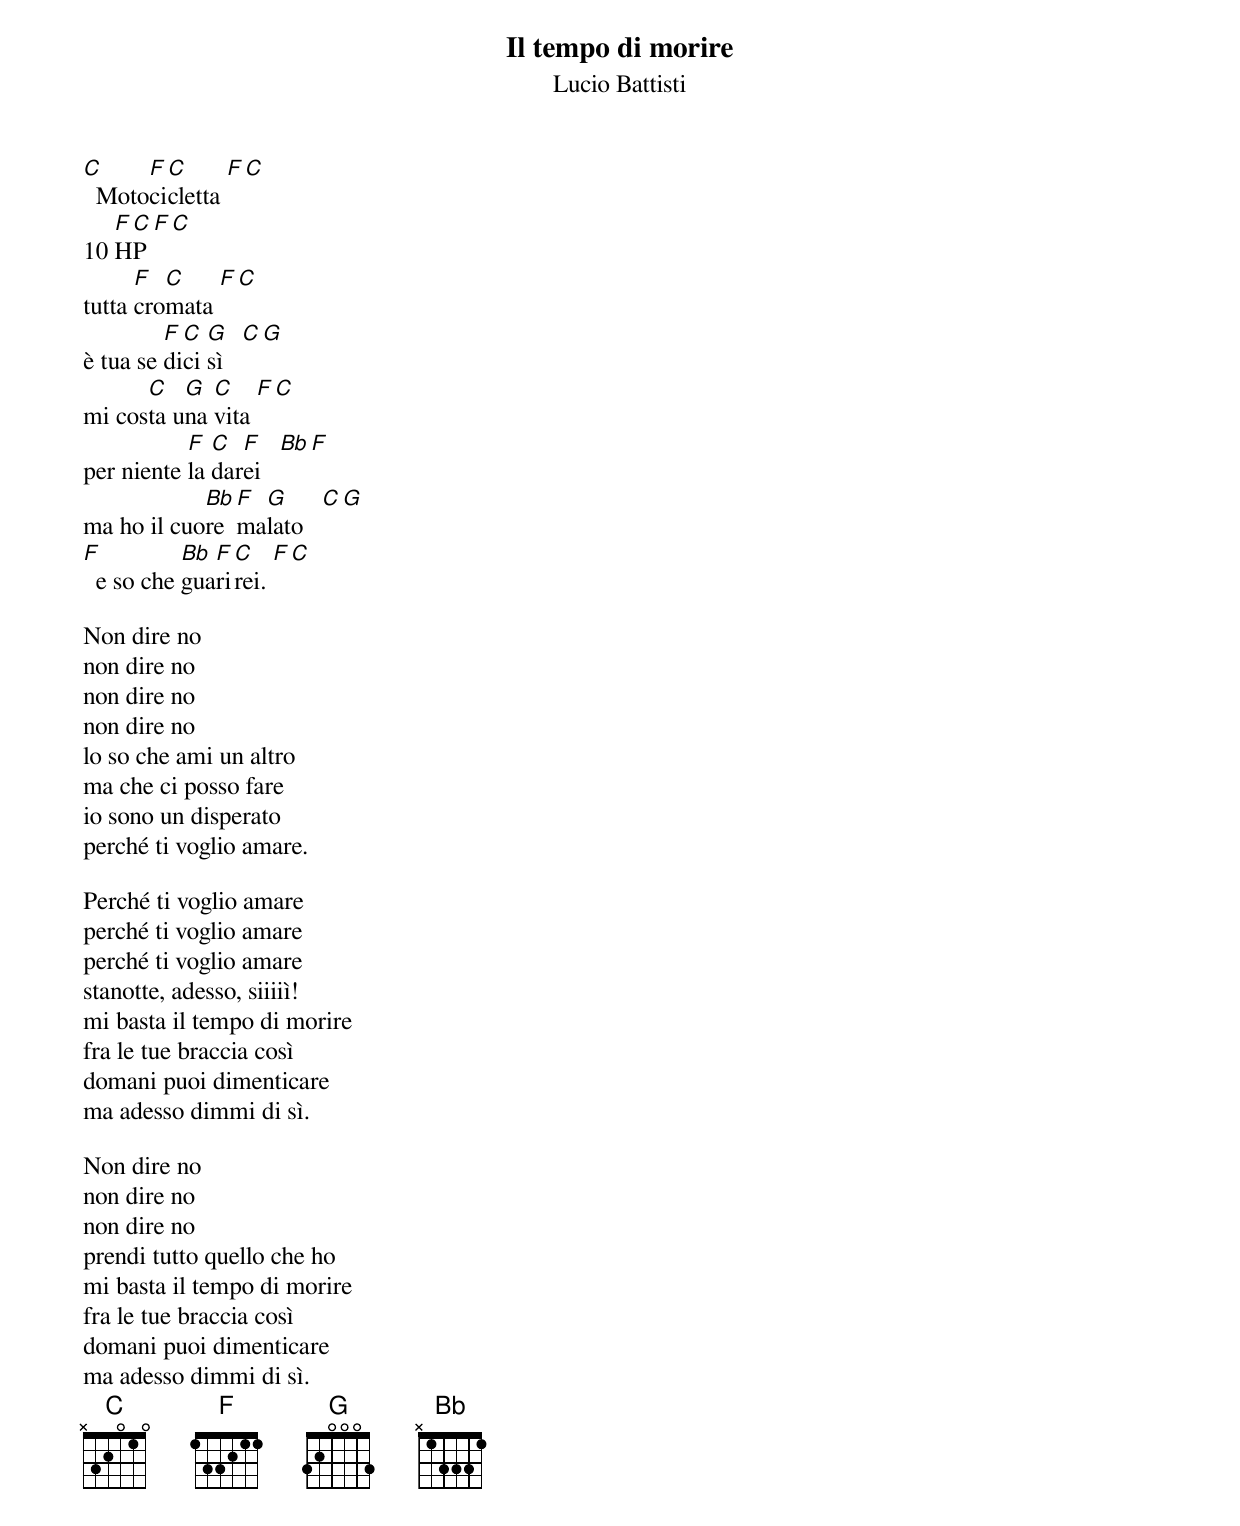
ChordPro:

{title: Il tempo di morire}
{subtitle: Lucio Battisti}
[C]  Moto[F]ci[C]cletta [F][C]
10 [F]H[C]P [F][C]
tutta [F]cro[C]mata [F][C]
è tua se [F]di[C]ci [G]sì   [C][G]
mi cos[C]ta u[G]na [C]vita [F][C]
per niente [F]la [C]dar[F]ei   [Bb][F]
ma ho il cuo[Bb]re [F]ma[G]lato   [C][G]
[F]  e so che [Bb]gua[F]ri[C]rei. [F][C]

Non dire no
non dire no
non dire no
non dire no
lo so che ami un altro
ma che ci posso fare
io sono un disperato
perché ti voglio amare.

Perché ti voglio amare
perché ti voglio amare
perché ti voglio amare
stanotte, adesso, siiiiì!
mi basta il tempo di morire
fra le tue braccia così
domani puoi dimenticare
ma adesso dimmi di sì.

Non dire no
non dire no
non dire no
prendi tutto quello che ho
mi basta il tempo di morire
fra le tue braccia così
domani puoi dimenticare
ma adesso dimmi di sì.
